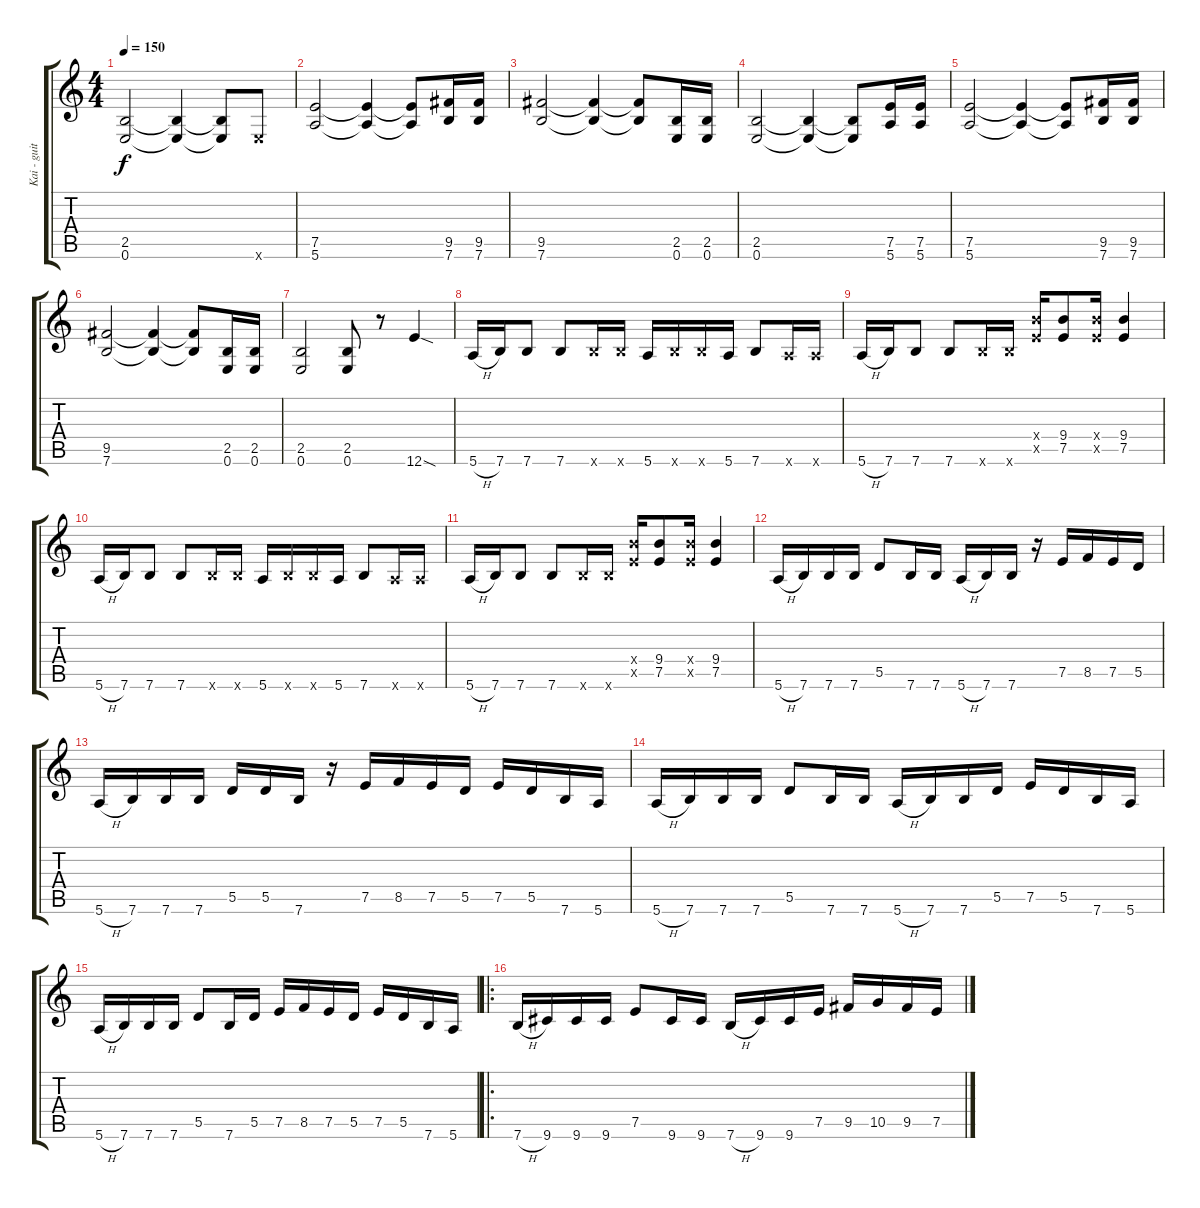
\track ("Kai - guitare 1" "Kai - guit") {instrument distortionguitar}
\staff {score tabs}
\tuning (E4 B3 G3 D3 A2 E2) {hide}
\ts (4 4)
\tempo 150
\clef g2
\ks c
(2.5 0.6).2{dy f} (2.5{t} 0.6{t}).4 (2.5{t} 0.6{t}).8 0.6{x}.8 |
(7.5 5.6).2 (7.5{t} 5.6{t}).4 (7.5{t} 5.6{t}).8 (9.5 7.6).16 (9.5 7.6).16 |
(9.5 7.6).2 (9.5{t} 7.6{t}).4 (9.5{t} 7.6{t}).8 (2.5 0.6).16 (2.5 0.6).16 |
(2.5 0.6).2 (2.5{t} 0.6{t}).4 (2.5{t} 0.6{t}).8 (7.5 5.6).16 (7.5 5.6).16 |
(7.5 5.6).2 (7.5{t} 5.6{t}).4 (7.5{t} 5.6{t}).8 (9.5 7.6).16 (9.5 7.6).16 |
(9.5 7.6).2 (9.5{t} 7.6{t}).4 (9.5{t} 7.6{t}).8 (2.5 0.6).16 (2.5 0.6).16 |
(2.5 0.6).2 (2.5 0.6).8 r.8 12.6{sod}.4 |
5.6{h}.16 7.6.16 7.6.8 7.6.8 7.6{x}.16 7.6{x}.16 5.6.16 7.6{x}.16 7.6{x}.16 5.6.16 7.6.8 5.6{x}.16 5.6{x}.16 |
5.6{h}.16 7.6.16 7.6.8 7.6.8 7.6{x}.16 7.6{x}.16 (9.4{x} 7.5{x}).16 (9.4 7.5).8 (9.4{x} 7.5{x}).16 (9.4 7.5).4 |
5.6{h}.16 7.6.16 7.6.8 7.6.8 7.6{x}.16 7.6{x}.16 5.6.16 7.6{x}.16 7.6{x}.16 5.6.16 7.6.8 5.6{x}.16 5.6{x}.16 |
5.6{h}.16 7.6.16 7.6.8 7.6.8 7.6{x}.16 7.6{x}.16 (9.4{x} 7.5{x}).16 (9.4 7.5).8 (9.4{x} 7.5{x}).16 (9.4 7.5).4 |
5.6{h}.16 7.6.16 7.6.16 7.6.16 5.5.8 7.6.16 7.6.16 5.6{h}.16 7.6.16 7.6.16 r.16 7.5.16 8.5.16 7.5.16 5.5.16 |
5.6{h}.16 7.6.16 7.6.16 7.6.16 5.5.16 5.5.16 7.6.16 r.16 7.5.16 8.5.16 7.5.16 5.5.16 7.5.16 5.5.16 7.6.16 5.6.16 |
5.6{h}.16 7.6.16 7.6.16 7.6.16 5.5.8 7.6.16 7.6.16 5.6{h}.16 7.6.16 7.6.16 5.5.16 7.5.16 5.5.16 7.6.16 5.6.16 |
5.6{h}.16 7.6.16 7.6.16 7.6.16 5.5.8 7.6.16 5.5.16 7.5.16 8.5.16 7.5.16 5.5.16 7.5.16 5.5.16 7.6.16 5.6.16 |
\ro
7.6{h}.16 9.6.16 9.6.16 9.6.16 7.5.8 9.6.16 9.6.16 7.6{h}.16 9.6.16 9.6.16 7.5.16 9.5.16 10.5.16 9.5.16 7.5.16
